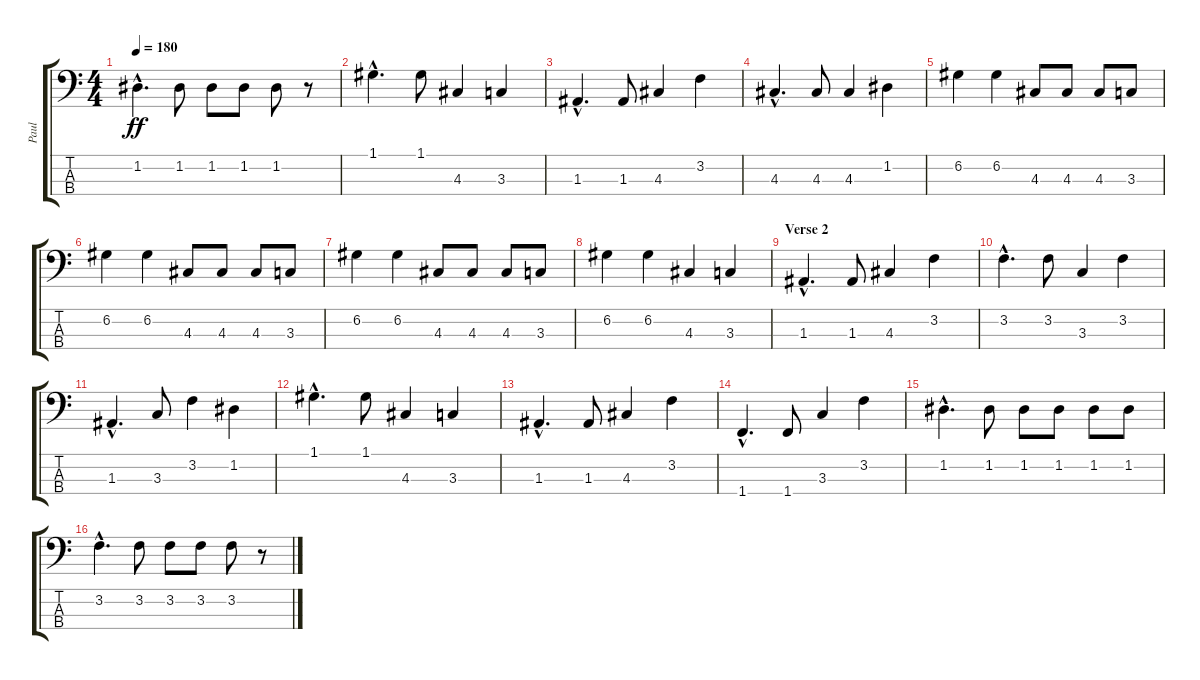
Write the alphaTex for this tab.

\track ("Paul" "Paul") {instrument electricbassfinger}
\staff {score tabs}
\tuning (G2 D2 A1 E1) {hide}
\ts (4 4)
\tempo 180
\clef f4
\ks c
1.2{hac}.4{d dy ff} 1.2.8 1.2.8 1.2.8 1.2.8 r.8 |
1.1{hac}.4{d} 1.1.8 4.3.4 3.3.4 |
1.3{hac}.4{d} 1.3.8 4.3.4 3.2.4 |
4.3{hac}.4{d} 4.3.8 4.3.4 1.2.4 |
6.2.4 6.2.4 4.3.8 4.3.8 4.3.8 3.3.8 |
6.2.4 6.2.4 4.3.8 4.3.8 4.3.8 3.3.8 |
6.2.4 6.2.4 4.3.8 4.3.8 4.3.8 3.3.8 |
6.2.4 6.2.4 4.3.4 3.3.4 |
\section ("" "Verse 2")
1.3{hac}.4{d} 1.3.8 4.3.4 3.2.4 |
3.2{hac}.4{d} 3.2.8 3.3.4 3.2.4 |
1.3{hac}.4{d} 3.3.8 3.2.4 1.2.4 |
1.1{hac}.4{d} 1.1.8 4.3.4 3.3.4 |
1.3{hac}.4{d} 1.3.8 4.3.4 3.2.4 |
1.4{hac}.4{d} 1.4.8 3.3.4 3.2.4 |
1.2{hac}.4{d} 1.2.8 1.2.8 1.2.8 1.2.8 1.2.8 |
3.2{hac}.4{d} 3.2.8 3.2.8 3.2.8 3.2.8 r.8
